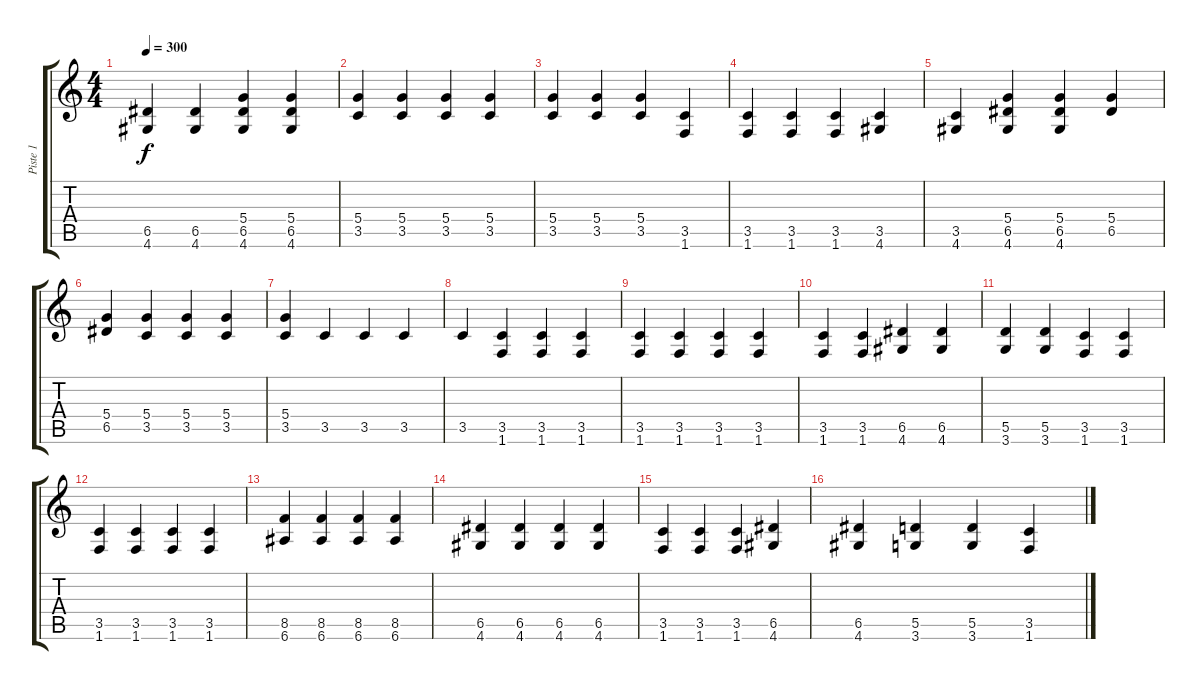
\track ("Piste 1" "Piste 1") {instrument electricguitarclean}
\staff {score tabs}
\tuning (E4 B3 G3 D3 A2 E2) {hide}
\ts (4 4)
\tempo 300
\clef g2
\ks c
(6.5 4.6).4{dy f} (6.5 4.6).4 (5.4 6.5 4.6).4 (5.4 6.5 4.6).4 |
(5.4 3.5).4 (5.4 3.5).4 (5.4 3.5).4 (5.4 3.5).4 |
(5.4 3.5).4 (5.4 3.5).4 (5.4 3.5).4 (3.5 1.6).4 |
(3.5 1.6).4 (3.5 1.6).4 (3.5 1.6).4 (3.5 4.6).4 |
(3.5 4.6).4 (5.4 6.5 4.6).4 (5.4 6.5 4.6).4 (5.4 6.5).4 |
(5.4 6.5).4 (5.4 3.5).4 (5.4 3.5).4 (5.4 3.5).4 |
(5.4 3.5).4 3.5.4 3.5.4 3.5.4 |
3.5.4 (3.5 1.6).4 (3.5 1.6).4 (3.5 1.6).4 |
(3.5 1.6).4 (3.5 1.6).4 (3.5 1.6).4 (3.5 1.6).4 |
(3.5 1.6).4 (3.5 1.6).4 (6.5 4.6).4 (6.5 4.6).4 |
(5.5 3.6).4 (5.5 3.6).4 (3.5 1.6).4 (3.5 1.6).4 |
(3.5 1.6).4 (3.5 1.6).4 (3.5 1.6).4 (3.5 1.6).4 |
(8.5 6.6).4 (8.5 6.6).4 (8.5 6.6).4 (8.5 6.6).4 |
(6.5 4.6).4 (6.5 4.6).4 (6.5 4.6).4 (6.5 4.6).4 |
(3.5 1.6).4 (3.5 1.6).4 (3.5 1.6).4 (6.5 4.6).4 |
(6.5 4.6).4 (5.5 3.6).4 (5.5 3.6).4 (3.5 1.6).4
